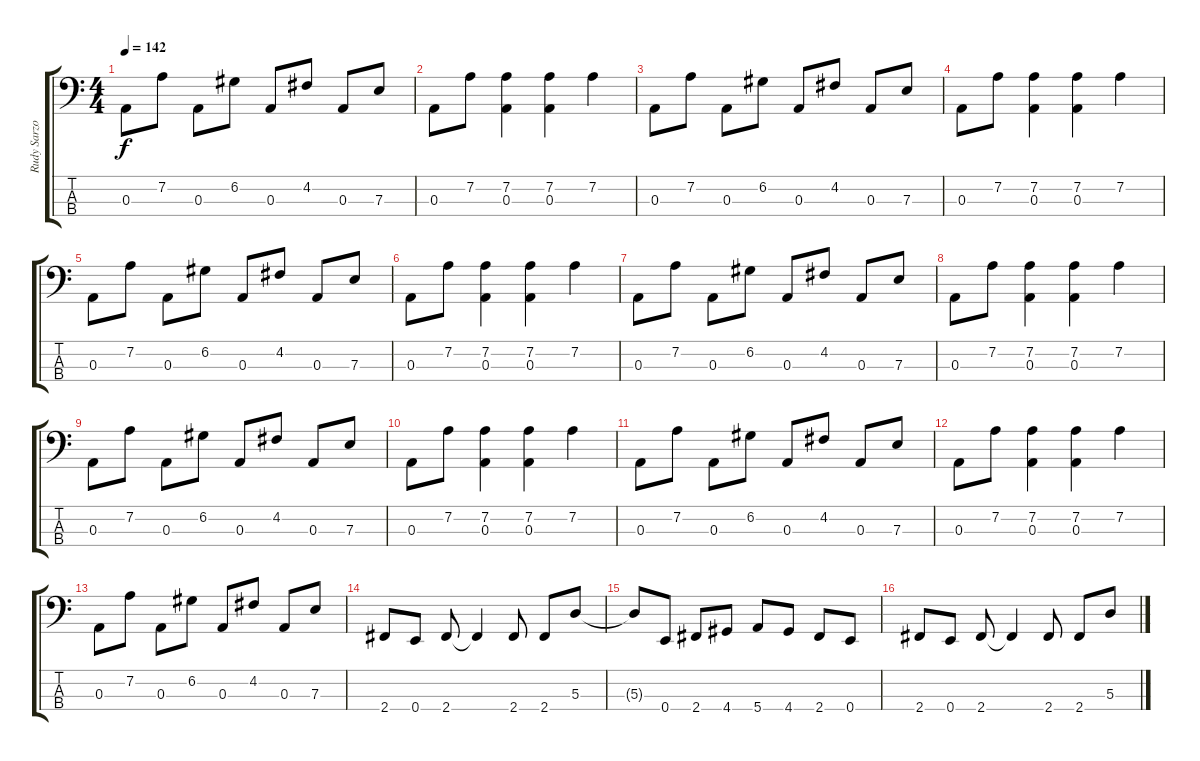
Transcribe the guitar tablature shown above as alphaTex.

\track ("Rudy Sarzo" "Rudy Sarzo") {instrument electricbassfinger}
\staff {score tabs}
\tuning (G2 D2 A1 E1) {hide}
\ts (4 4)
\tempo 142
\clef f4
\ks c
0.3.8{dy f} 7.2.8 0.3.8 6.2.8 0.3.8 4.2.8 0.3.8 7.3.8 |
0.3.8 7.2.8 (7.2 0.3).4 (7.2 0.3).4 7.2.4 |
0.3.8 7.2.8 0.3.8 6.2.8 0.3.8 4.2.8 0.3.8 7.3.8 |
0.3.8 7.2.8 (7.2 0.3).4 (7.2 0.3).4 7.2.4 |
0.3.8 7.2.8 0.3.8 6.2.8 0.3.8 4.2.8 0.3.8 7.3.8 |
0.3.8 7.2.8 (7.2 0.3).4 (7.2 0.3).4 7.2.4 |
0.3.8 7.2.8 0.3.8 6.2.8 0.3.8 4.2.8 0.3.8 7.3.8 |
0.3.8 7.2.8 (7.2 0.3).4 (7.2 0.3).4 7.2.4 |
0.3.8 7.2.8 0.3.8 6.2.8 0.3.8 4.2.8 0.3.8 7.3.8 |
0.3.8 7.2.8 (7.2 0.3).4 (7.2 0.3).4 7.2.4 |
0.3.8 7.2.8 0.3.8 6.2.8 0.3.8 4.2.8 0.3.8 7.3.8 |
0.3.8 7.2.8 (7.2 0.3).4 (7.2 0.3).4 7.2.4 |
0.3.8 7.2.8 0.3.8 6.2.8 0.3.8 4.2.8 0.3.8 7.3.8 |
2.4.8 0.4.8 2.4.8 2.4{t}.4 2.4.8 2.4.8 5.3.8 |
5.3{t}.8 0.4.8 2.4.8 4.4.8 5.4.8 4.4.8 2.4.8 0.4.8 |
2.4.8 0.4.8 2.4.8 2.4{t}.4 2.4.8 2.4.8 5.3.8
